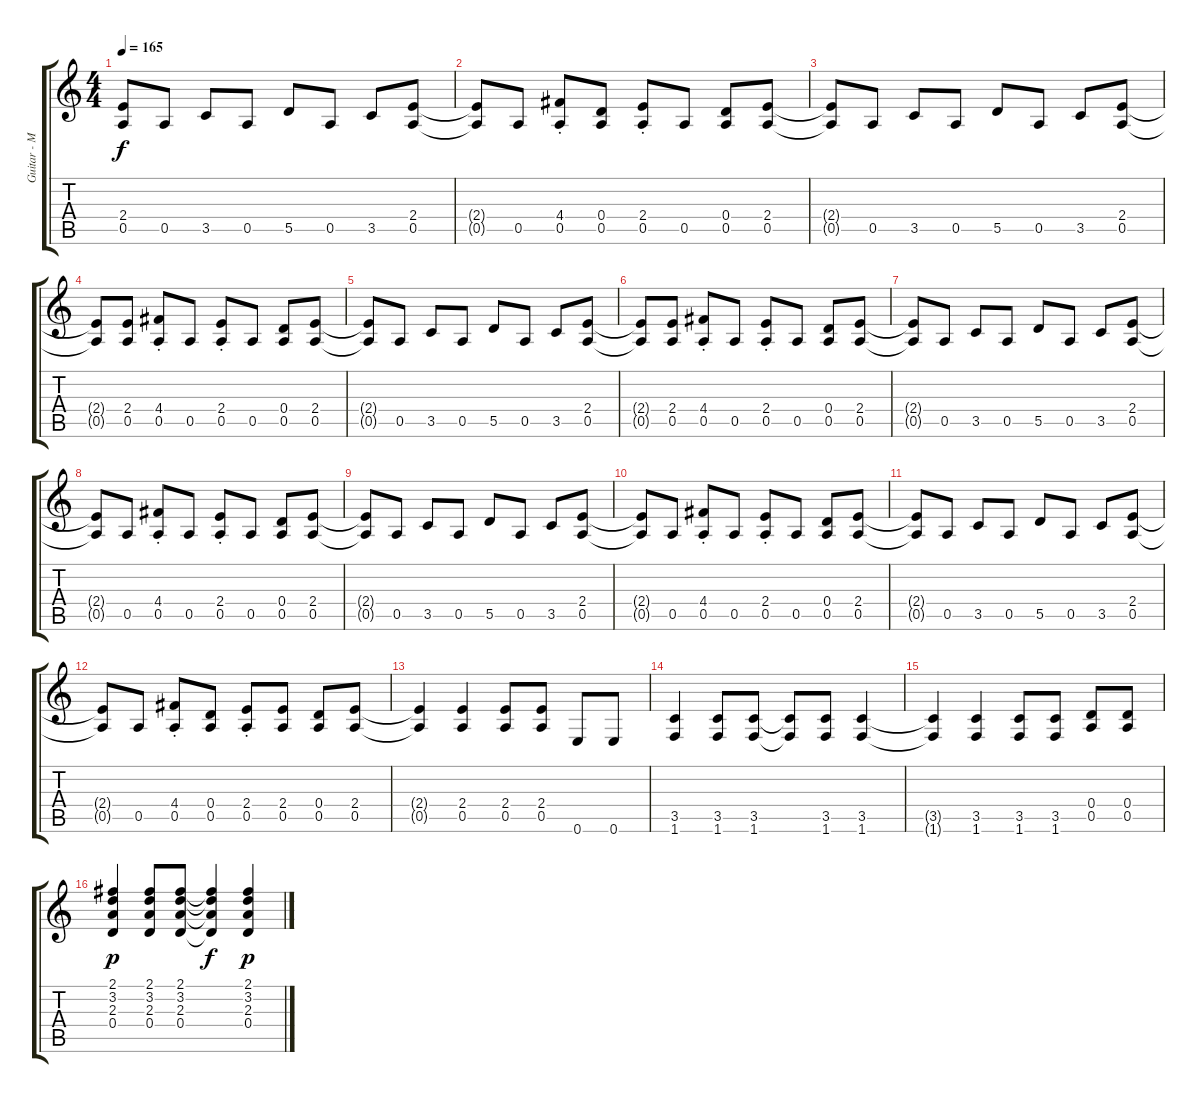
\track ("Guitar - Malcolm" "Guitar - M") {instrument overdrivenguitar}
\staff {score tabs}
\tuning (E4 B3 G3 D3 A2 E2) {hide}
\ts (4 4)
\tempo 165
\clef g2
\ks c
(2.4{t} 0.5{t}).8{dy f} 0.5.8 3.5.8 0.5.8 5.5.8 0.5.8 3.5.8 (2.4 0.5).8 |
(2.4{t} 0.5{t}).8 0.5.8 (4.4{st} 0.5).8 (0.4 0.5).8 (2.4{st} 0.5).8 0.5.8 (0.4 0.5).8 (2.4 0.5).8 |
(2.4{t} 0.5{t}).8 0.5.8 3.5.8 0.5.8 5.5.8 0.5.8 3.5.8 (2.4 0.5).8 |
(2.4{t} 0.5{t}).8 (2.4 0.5).8 (4.4{st} 0.5).8 0.5.8 (2.4{st} 0.5).8 0.5.8 (0.4 0.5).8 (2.4 0.5).8 |
(2.4{t} 0.5{t}).8 0.5.8 3.5.8 0.5.8 5.5.8 0.5.8 3.5.8 (2.4 0.5).8 |
(2.4{t} 0.5{t}).8 (2.4 0.5).8 (4.4{st} 0.5).8 0.5.8 (2.4{st} 0.5).8 0.5.8 (0.4 0.5).8 (2.4 0.5).8 |
(2.4{t} 0.5{t}).8 0.5.8 3.5.8 0.5.8 5.5.8 0.5.8 3.5.8 (2.4 0.5).8 |
(2.4{t} 0.5{t}).8 0.5.8 (4.4{st} 0.5).8 0.5.8 (2.4{st} 0.5).8 0.5.8 (0.4 0.5).8 (2.4 0.5).8 |
(2.4{t} 0.5{t}).8 0.5.8 3.5.8 0.5.8 5.5.8 0.5.8 3.5.8 (2.4 0.5).8 |
(2.4{t} 0.5{t}).8 0.5.8 (4.4{st} 0.5).8 0.5.8 (2.4{st} 0.5).8 0.5.8 (0.4 0.5).8 (2.4 0.5).8 |
(2.4{t} 0.5{t}).8 0.5.8 3.5.8 0.5.8 5.5.8 0.5.8 3.5.8 (2.4 0.5).8 |
(2.4{t} 0.5{t}).8 0.5.8 (4.4{st} 0.5).8 (0.4 0.5).8 (2.4{st} 0.5).8 (2.4 0.5).8 (0.4 0.5).8 (2.4 0.5).8 |
(2.4{t} 0.5{t}).4 (2.4 0.5).4 (2.4 0.5).8 (2.4 0.5).8 0.6.8 0.6.8 |
(3.5 1.6).4 (3.5 1.6).8 (3.5 1.6).8 (3.5{t} 1.6{t}).8 (3.5 1.6).8 (3.5 1.6).4 |
(3.5{t} 1.6{t}).4 (3.5 1.6).4 (3.5 1.6).8 (3.5 1.6).8 (0.4 0.5).8 (0.4 0.5).8 |
(2.1 3.2 2.3 0.4).4{dy p} (2.1 3.2 2.3 0.4).8 (2.1 3.2 2.3 0.4).8 (2.1{t} 3.2{t} 2.3{t} 0.4{t}).4{dy f} (2.1 3.2 2.3 0.4).4{dy p}
